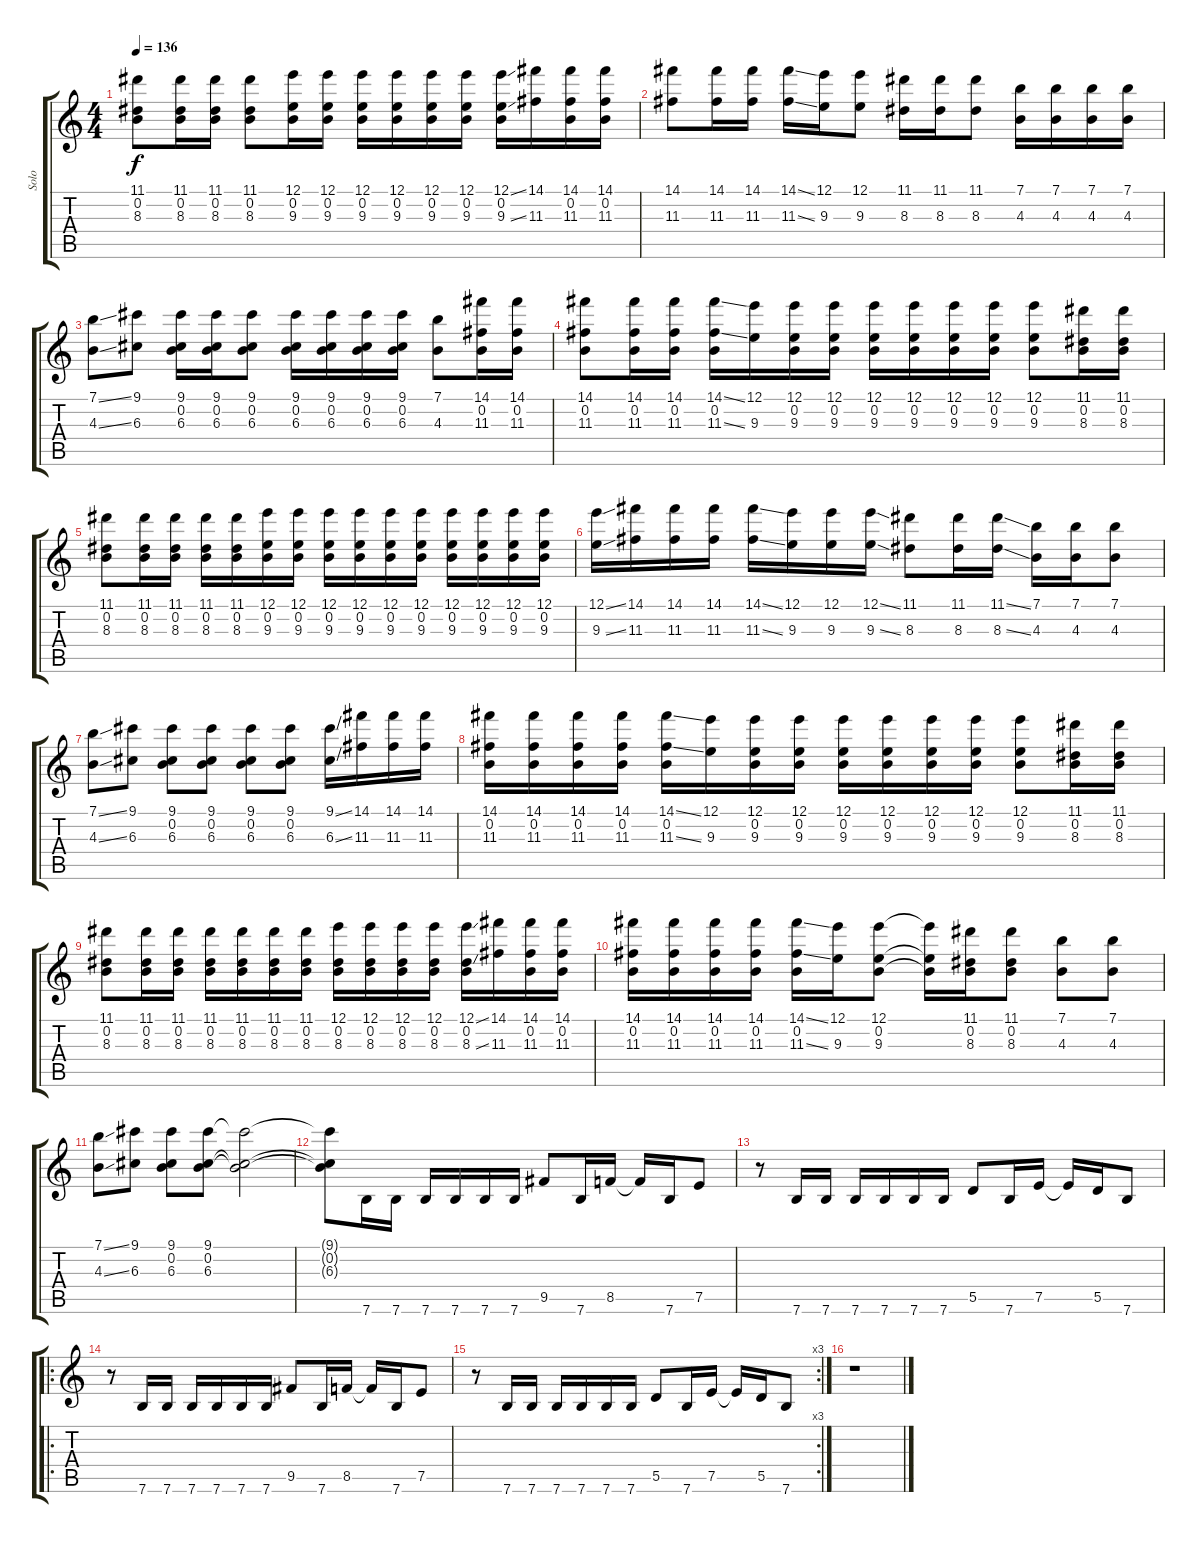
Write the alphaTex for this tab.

\track ("Solo" "Solo") {instrument distortionguitar}
\staff {score tabs}
\tuning (E4 B3 G3 D3 A2 E2) {hide}
\ts (4 4)
\tempo 136
\clef g2
\ks c
(11.1 0.2 8.3).8{dy f} (11.1 0.2 8.3).16 (11.1 0.2 8.3).16 (11.1 0.2 8.3).8 (12.1 0.2 9.3).16 (12.1 0.2 9.3).16 (12.1 0.2 9.3).16 (12.1 0.2 9.3).16 (12.1 0.2 9.3).16 (12.1 0.2 9.3).16 (12.1{ss} 0.2 9.3{ss}).16 (14.1 11.3).16 (14.1 0.2 11.3).16 (14.1 0.2 11.3).16 |
(14.1 11.3).8 (14.1 11.3).16 (14.1 11.3).16 (14.1{ss} 11.3{ss}).16 (12.1 9.3).16 (12.1 9.3).8 (11.1 8.3).16 (11.1 8.3).16 (11.1 8.3).8 (7.1 4.3).16 (7.1 4.3).16 (7.1 4.3).16 (7.1 4.3).16 |
(7.1{ss} 4.3{ss}).8 (9.1 6.3).8 (9.1 0.2 6.3).16 (9.1 0.2 6.3).16 (9.1 0.2 6.3).8 (9.1 0.2 6.3).16 (9.1 0.2 6.3).16 (9.1 0.2 6.3).16 (9.1 0.2 6.3).16 (7.1 4.3).8 (14.1 0.2 11.3).16 (14.1 0.2 11.3).16 |
(14.1 0.2 11.3).8 (14.1 0.2 11.3).16 (14.1 0.2 11.3).16 (14.1{ss} 0.2 11.3{ss}).16 (12.1 9.3).16 (12.1 0.2 9.3).16 (12.1 0.2 9.3).16 (12.1 0.2 9.3).16 (12.1 0.2 9.3).16 (12.1 0.2 9.3).16 (12.1 0.2 9.3).16 (12.1 0.2 9.3).8 (11.1 0.2 8.3).16 (11.1 0.2 8.3).16 |
(11.1 0.2 8.3).8 (11.1 0.2 8.3).16 (11.1 0.2 8.3).16 (11.1 0.2 8.3).16 (11.1 0.2 8.3).16 (12.1 0.2 9.3).16 (12.1 0.2 9.3).16 (12.1 0.2 9.3).16 (12.1 0.2 9.3).16 (12.1 0.2 9.3).16 (12.1 0.2 9.3).16 (12.1 0.2 9.3).16 (12.1 0.2 9.3).16 (12.1 0.2 9.3).16 (12.1 0.2 9.3).16 |
(12.1{ss} 9.3{ss}).16 (14.1 11.3).16 (14.1 11.3).16 (14.1 11.3).16 (14.1{ss} 11.3{ss}).16 (12.1 9.3).16 (12.1 9.3).16 (12.1{ss} 9.3{ss}).16 (11.1 8.3).8 (11.1 8.3).16 (11.1{ss} 8.3{ss}).16 (7.1 4.3).16 (7.1 4.3).16 (7.1 4.3).8 |
(7.1{ss} 4.3{ss}).8 (9.1 6.3).8 (9.1 0.2 6.3).8 (9.1 0.2 6.3).8 (9.1 0.2 6.3).8 (9.1 0.2 6.3).8 (9.1{ss} 6.3{ss}).16 (14.1 11.3).16 (14.1 11.3).16 (14.1 11.3).16 |
(14.1 0.2 11.3).16 (14.1 0.2 11.3).16 (14.1 0.2 11.3).16 (14.1 0.2 11.3).16 (14.1{ss} 0.2 11.3{ss}).16 (12.1 9.3).16 (12.1 0.2 9.3).16 (12.1 0.2 9.3).16 (12.1 0.2 9.3).16 (12.1 0.2 9.3).16 (12.1 0.2 9.3).16 (12.1 0.2 9.3).16 (12.1 0.2 9.3).8 (11.1 0.2 8.3).16 (11.1 0.2 8.3).16 |
(11.1 0.2 8.3).8 (11.1 0.2 8.3).16 (11.1 0.2 8.3).16 (11.1 0.2 8.3).16 (11.1 0.2 8.3).16 (11.1 0.2 8.3).16 (11.1 0.2 8.3).16 (12.1 0.2 8.3).16 (12.1 0.2 8.3).16 (12.1 0.2 8.3).16 (12.1 0.2 8.3).16 (12.1{ss} 0.2 8.3{ss}).16 (14.1 11.3).16 (14.1 0.2 11.3).16 (14.1 0.2 11.3).16 |
(14.1 0.2 11.3).16 (14.1 0.2 11.3).16 (14.1 0.2 11.3).16 (14.1 0.2 11.3).16 (14.1{ss} 0.2 11.3{ss}).16 (12.1 9.3).16 (12.1 0.2 9.3).8 (12.1{t} 0.2{t} 9.3{t}).16 (11.1 0.2 8.3).16 (11.1 0.2 8.3).8 (7.1 4.3).8 (7.1 4.3).8 |
(7.1{ss} 4.3{ss}).8 (9.1 6.3).8 (9.1 0.2 6.3).8 (9.1 0.2 6.3).8 (9.1{t} 0.2{t} 6.3{t}).2 |
(9.1{t} 0.2{t} 6.3{t}).8 7.6.16 7.6.16 7.6.16 7.6.16 7.6.16 7.6.16 9.5.8 7.6.16 8.5.16 8.5{t}.16 7.6.16 7.5.8 |
r.8 7.6.16 7.6.16 7.6.16 7.6.16 7.6.16 7.6.16 5.5.8 7.6.16 7.5.16 7.5{t}.16 5.5.16 7.6.8 |
\ro
r.8 7.6.16 7.6.16 7.6.16 7.6.16 7.6.16 7.6.16 9.5.8 7.6.16 8.5.16 8.5{t}.16 7.6.16 7.5.8 |
\rc 3
r.8 7.6.16 7.6.16 7.6.16 7.6.16 7.6.16 7.6.16 5.5.8 7.6.16 7.5.16 7.5{t}.16 5.5.16 7.6.8 |
r.1
